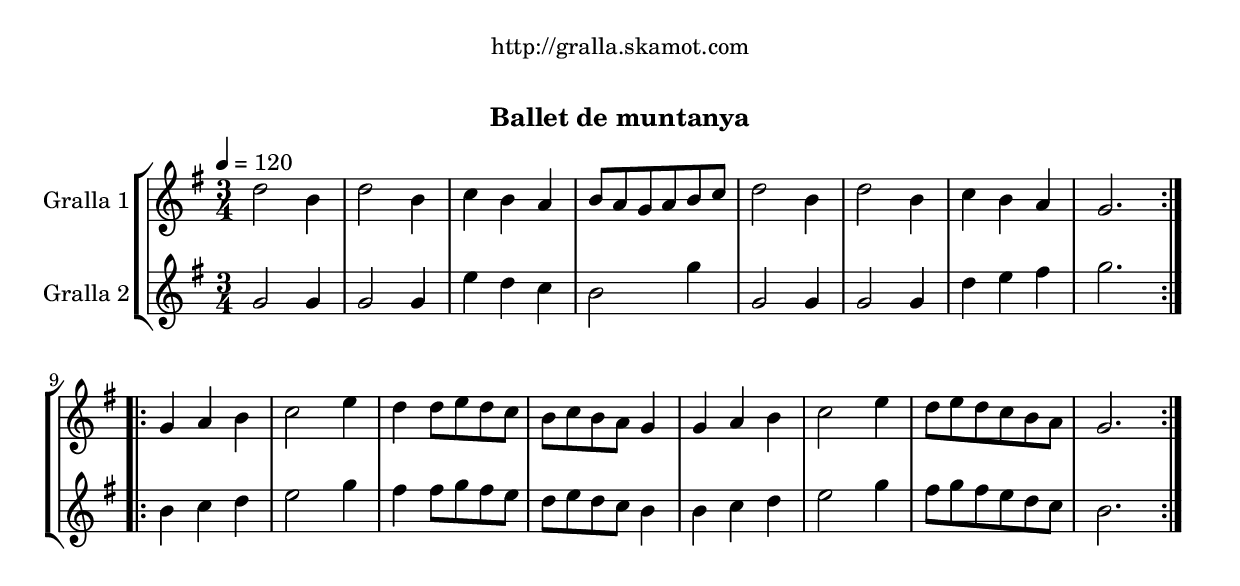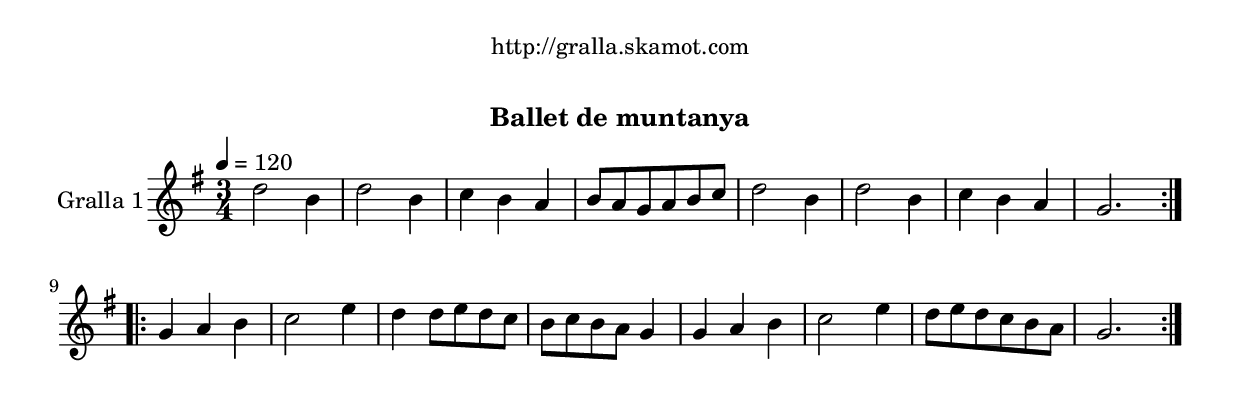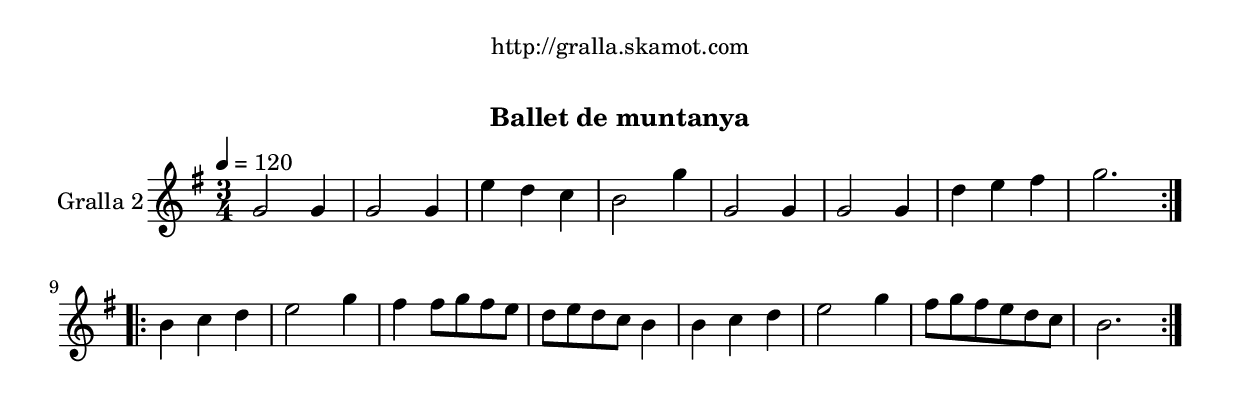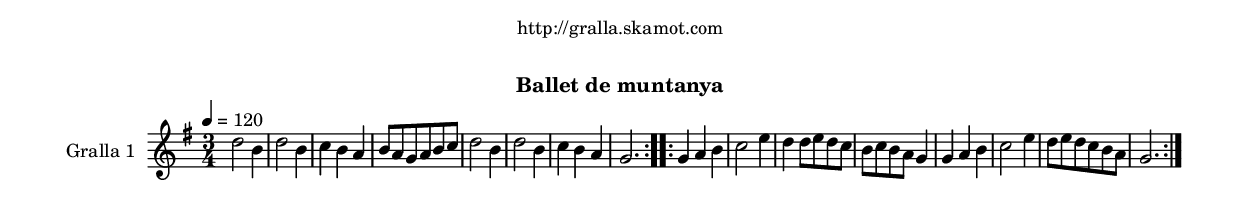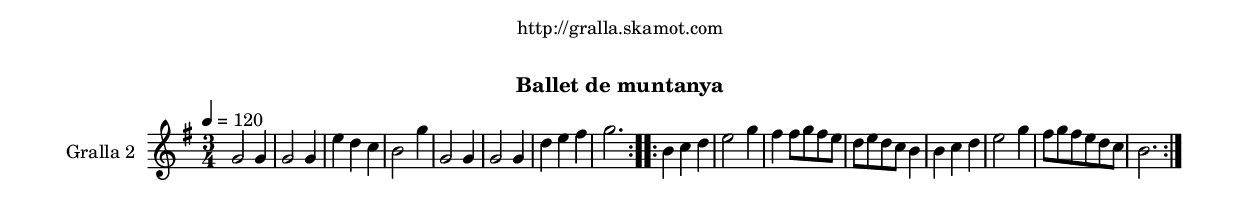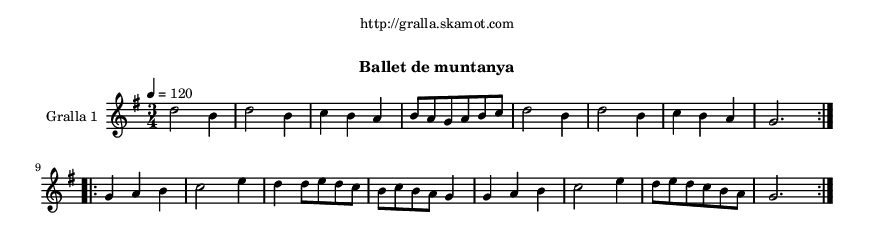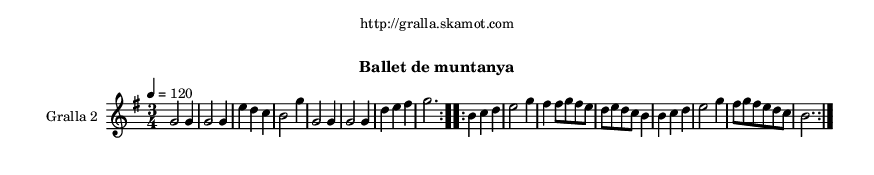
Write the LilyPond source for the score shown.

\version "2.16.0"

\header {
  dedication="http://gralla.skamot.com"
  title="               "
  subtitle="Ballet de muntanya"
  subsubtitle=""
  poet=""
  meter=""
  piece=""
  composer=""
  arranger=""
  opus=""
  instrument=""
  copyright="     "
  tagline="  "
}

liniaroAa =
\relative d''
{
  \tempo 4=120
  \clef treble
  \key g \major
  \time 3/4
  \repeat volta 2 { d2 b4  |
  d2 b4  |
  c4 b a  |
  b8 a g a b c  |
  %05
  d2 b4  |
  d2 b4  |
  c4 b a  |
  g2.  | }
  \repeat volta 2 { g4 a b  |
  %10
  c2 e4  |
  d4 d8 e d c  |
  b8 c b a g4  |
  g4 a b  |
  c2 e4  |
  %15
  d8 e d c b a  |
  g2.  | }
}

liniaroAb =
\relative g'
{
  \tempo 4=120
  \clef treble
  \key g \major
  \time 3/4
  \repeat volta 2 { g2 g4  |
  g2 g4  |
  e'4 d c  |
  b2 g'4  |
  %05
  g,2 g4  |
  g2 g4  |
  d'4 e fis  |
  g2.  | }
  \repeat volta 2 { b,4 c d  |
  %10
  e2 g4  |
  fis4 fis8 g fis e  |
  d8 e d c b4  |
  b4 c d  |
  e2 g4  |
  %15
  fis8 g fis e d c  |
  b2.  | }
}

\book {

\paper {
  print-page-number = false
  #(set-paper-size "a4")
  #(layout-set-staff-size 20)
}

\bookpart {
  \score {
    \new StaffGroup {
      \override Score.RehearsalMark #'self-alignment-X = #LEFT
      <<
        \new Staff \with {instrumentName = #"Gralla 1" } \liniaroAa
        \new Staff \with {instrumentName = #"Gralla 2" } \liniaroAb
      >>
    }
    \layout {}
  }\score { \unfoldRepeats
    \new StaffGroup {
      \override Score.RehearsalMark #'self-alignment-X = #LEFT
      <<
        \new Staff \with {instrumentName = #"Gralla 1" } \liniaroAa
        \new Staff \with {instrumentName = #"Gralla 2" } \liniaroAb
      >>
    }
    \midi {}
  }
}

\bookpart {
  \header {}
  \score {
    \new StaffGroup {
      \override Score.RehearsalMark #'self-alignment-X = #LEFT
      <<
        \new Staff \with {instrumentName = #"Gralla 1" } \liniaroAa
      >>
    }
    \layout {}
  }\score { \unfoldRepeats
    \new StaffGroup {
      \override Score.RehearsalMark #'self-alignment-X = #LEFT
      <<
        \new Staff \with {instrumentName = #"Gralla 1" } \liniaroAa
      >>
    }
    \midi {}
  }
}

\bookpart {
  \header {}
  \score {
    \new StaffGroup {
      \override Score.RehearsalMark #'self-alignment-X = #LEFT
      <<
        \new Staff \with {instrumentName = #"Gralla 2" } \liniaroAb
      >>
    }
    \layout {}
  }\score { \unfoldRepeats
    \new StaffGroup {
      \override Score.RehearsalMark #'self-alignment-X = #LEFT
      <<
        \new Staff \with {instrumentName = #"Gralla 2" } \liniaroAb
      >>
    }
    \midi {}
  }
}

}

\book {

\paper {
  print-page-number = false
  #(set-paper-size "a5landscape")
  #(layout-set-staff-size 16)
}

\bookpart {
  \header {}
  \score {
    \new StaffGroup {
      \override Score.RehearsalMark #'self-alignment-X = #LEFT
      <<
        \new Staff \with {instrumentName = #"Gralla 1" } \liniaroAa
      >>
    }
    \layout {}
  }
}

\bookpart {
  \header {}
  \score {
    \new StaffGroup {
      \override Score.RehearsalMark #'self-alignment-X = #LEFT
      <<
        \new Staff \with {instrumentName = #"Gralla 2" } \liniaroAb
      >>
    }
    \layout {}
  }
}

}

\book {

\paper {
  print-page-number = false
  #(set-paper-size "a6landscape")
  #(layout-set-staff-size 12)
}

\bookpart {
  \header {}
  \score {
    \new StaffGroup {
      \override Score.RehearsalMark #'self-alignment-X = #LEFT
      <<
        \new Staff \with {instrumentName = #"Gralla 1" } \liniaroAa
      >>
    }
    \layout {}
  }
}

\bookpart {
  \header {}
  \score {
    \new StaffGroup {
      \override Score.RehearsalMark #'self-alignment-X = #LEFT
      <<
        \new Staff \with {instrumentName = #"Gralla 2" } \liniaroAb
      >>
    }
    \layout {}
  }
}

}

